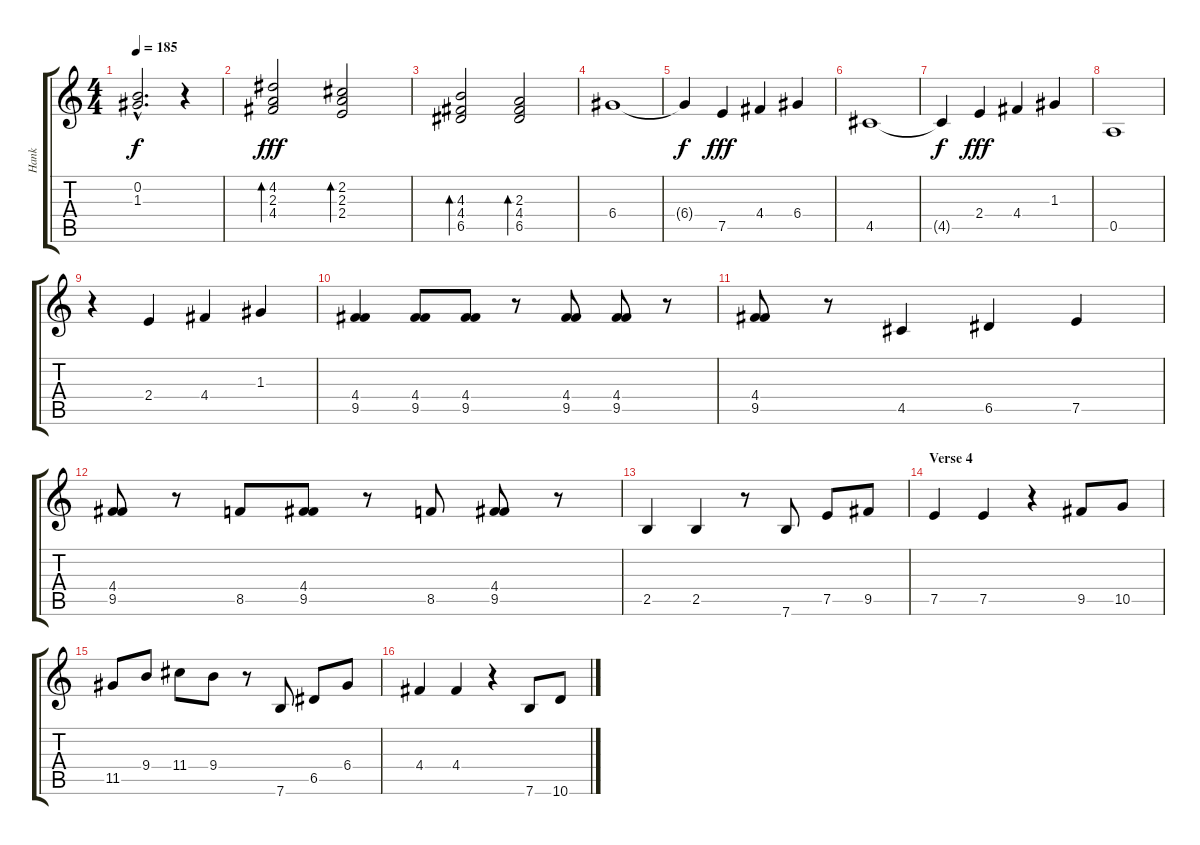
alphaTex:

\track ("Hank" "Hank") {instrument electricguitarmuted}
\staff {score tabs}
\tuning (E4 B3 G3 D3 A2 E2) {hide}
\ts (4 4)
\tempo 185
\clef g2
\ks c
(0.2{hac t} 1.3{hac t}).2{d dy f} r.4 |
(4.2 2.3 4.4).2{bd 240 dy fff} (2.2 2.3 2.4).2{bd 240} |
(4.3 4.4 6.5).2{bd 240} (2.3 4.4 6.5).2{bd 240} |
6.4.1{volume 16 instrument acousticguitarsteel} |
6.4{t}.4{dy f} 7.5.4{dy fff} 4.4.4 6.4.4 |
4.5.1 |
4.5{t}.4{dy f} 2.4.4{dy fff} 4.4.4 1.3.4 |
0.5.1 |
r.4 2.4.4 4.4.4 1.3.4 |
(4.4 9.5).4{instrument electricguitarmuted} (4.4 9.5).8 (4.4 9.5).8 r.8 (4.4 9.5).8 (4.4 9.5).8 r.8 |
(4.4 9.5).8 r.8 4.5.4 6.5.4 7.5.4 |
(4.4 9.5).8 r.8 8.5.8 (4.4 9.5).8 r.8 8.5.8 (4.4 9.5).8 r.8 |
2.5.4 2.5.4 r.8 7.6.8 7.5.8 9.5.8 |
\section ("" "Verse 4")
7.5.4 7.5.4 r.4 9.5.8 10.5.8 |
11.5.8 9.4.8 11.4.8 9.4.8 r.8 7.6.8 6.5.8 6.4.8 |
4.4.4 4.4.4 r.4 7.6.8 10.6.8
